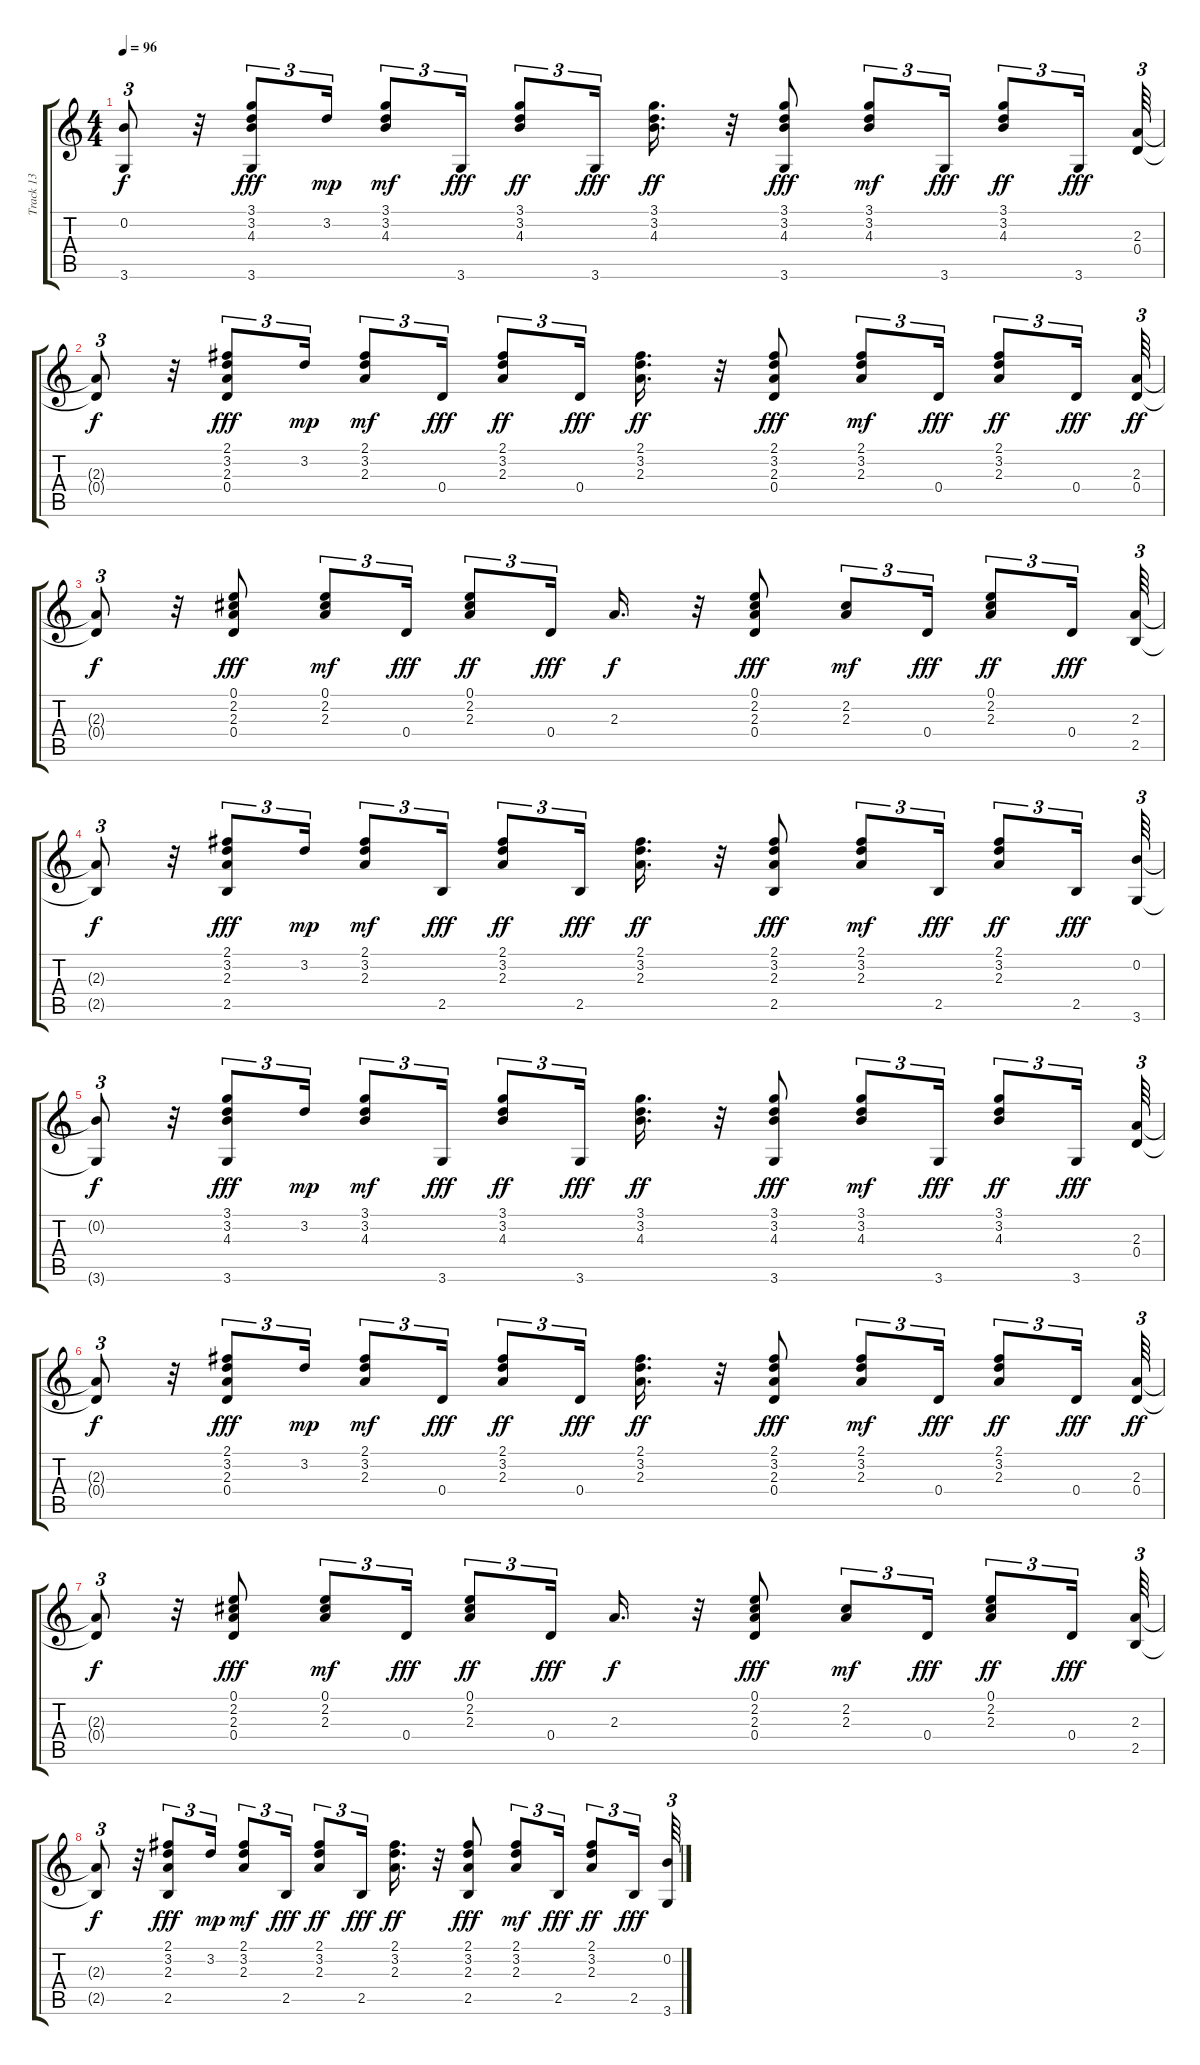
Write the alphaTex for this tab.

\track ("Track 13" "Track 13") {instrument acousticguitarsteel}
\staff {score tabs}
\tuning (E4 B3 G3 D3 A2 E2) {hide}
\ts (4 4)
\tempo 96
\clef g2
\ks c
(0.2{t} 3.6{t}).8{tu (3 2) dy f} r.32 (3.1 3.2 4.3 3.6).8{tu (3 2) dy fff} 3.2.16{tu (3 2) dy mp} (3.1 3.2 4.3).8{tu (3 2) dy mf} 3.6.16{tu (3 2) dy fff} (3.1 3.2 4.3).8{tu (3 2) dy ff} 3.6.16{tu (3 2) dy fff} (3.1 3.2 4.3).16{d dy ff} r.32 (3.1 3.2 4.3 3.6).8{dy fff} (3.1 3.2 4.3).8{tu (3 2) dy mf} 3.6.16{tu (3 2) dy fff} (3.1 3.2 4.3).8{tu (3 2) dy ff} 3.6.16{tu (3 2) dy fff} (2.3 0.4).64{tu (3 2)} |
(2.3{t} 0.4{t}).8{tu (3 2) dy f} r.32 (2.1 3.2 2.3 0.4).8{tu (3 2) dy fff} 3.2.16{tu (3 2) dy mp} (2.1 3.2 2.3).8{tu (3 2) dy mf} 0.4.16{tu (3 2) dy fff} (2.1 3.2 2.3).8{tu (3 2) dy ff} 0.4.16{tu (3 2) dy fff} (2.1 3.2 2.3).16{d dy ff} r.32 (2.1 3.2 2.3 0.4).8{dy fff} (2.1 3.2 2.3).8{tu (3 2) dy mf} 0.4.16{tu (3 2) dy fff} (2.1 3.2 2.3).8{tu (3 2) dy ff} 0.4.16{tu (3 2) dy fff} (2.3 0.4).64{tu (3 2) dy ff} |
(2.3{t} 0.4{t}).8{tu (3 2) dy f} r.32 (0.1 2.2 2.3 0.4).8{dy fff} (0.1 2.2 2.3).8{tu (3 2) dy mf} 0.4.16{tu (3 2) dy fff} (0.1 2.2 2.3).8{tu (3 2) dy ff} 0.4.16{tu (3 2) dy fff} 2.3.16{d dy f} r.32 (0.1 2.2 2.3 0.4).8{dy fff} (2.2 2.3).8{tu (3 2) dy mf} 0.4.16{tu (3 2) dy fff} (0.1 2.2 2.3).8{tu (3 2) dy ff} 0.4.16{tu (3 2) dy fff} (2.3 2.5).64{tu (3 2)} |
(2.3{t} 2.5{t}).8{tu (3 2) dy f} r.32 (2.1 3.2 2.3 2.5).8{tu (3 2) dy fff} 3.2.16{tu (3 2) dy mp} (2.1 3.2 2.3).8{tu (3 2) dy mf} 2.5.16{tu (3 2) dy fff} (2.1 3.2 2.3).8{tu (3 2) dy ff} 2.5.16{tu (3 2) dy fff} (2.1 3.2 2.3).16{d dy ff} r.32 (2.1 3.2 2.3 2.5).8{dy fff} (2.1 3.2 2.3).8{tu (3 2) dy mf} 2.5.16{tu (3 2) dy fff} (2.1 3.2 2.3).8{tu (3 2) dy ff} 2.5.16{tu (3 2) dy fff} (0.2 3.6).64{tu (3 2)} |
(0.2{t} 3.6{t}).8{tu (3 2) dy f} r.32 (3.1 3.2 4.3 3.6).8{tu (3 2) dy fff} 3.2.16{tu (3 2) dy mp} (3.1 3.2 4.3).8{tu (3 2) dy mf} 3.6.16{tu (3 2) dy fff} (3.1 3.2 4.3).8{tu (3 2) dy ff} 3.6.16{tu (3 2) dy fff} (3.1 3.2 4.3).16{d dy ff} r.32 (3.1 3.2 4.3 3.6).8{dy fff} (3.1 3.2 4.3).8{tu (3 2) dy mf} 3.6.16{tu (3 2) dy fff} (3.1 3.2 4.3).8{tu (3 2) dy ff} 3.6.16{tu (3 2) dy fff} (2.3 0.4).64{tu (3 2)} |
(2.3{t} 0.4{t}).8{tu (3 2) dy f} r.32 (2.1 3.2 2.3 0.4).8{tu (3 2) dy fff} 3.2.16{tu (3 2) dy mp} (2.1 3.2 2.3).8{tu (3 2) dy mf} 0.4.16{tu (3 2) dy fff} (2.1 3.2 2.3).8{tu (3 2) dy ff} 0.4.16{tu (3 2) dy fff} (2.1 3.2 2.3).16{d dy ff} r.32 (2.1 3.2 2.3 0.4).8{dy fff} (2.1 3.2 2.3).8{tu (3 2) dy mf} 0.4.16{tu (3 2) dy fff} (2.1 3.2 2.3).8{tu (3 2) dy ff} 0.4.16{tu (3 2) dy fff} (2.3 0.4).64{tu (3 2) dy ff} |
(2.3{t} 0.4{t}).8{tu (3 2) dy f} r.32 (0.1 2.2 2.3 0.4).8{dy fff} (0.1 2.2 2.3).8{tu (3 2) dy mf} 0.4.16{tu (3 2) dy fff} (0.1 2.2 2.3).8{tu (3 2) dy ff} 0.4.16{tu (3 2) dy fff} 2.3.16{d dy f} r.32 (0.1 2.2 2.3 0.4).8{dy fff} (2.2 2.3).8{tu (3 2) dy mf} 0.4.16{tu (3 2) dy fff} (0.1 2.2 2.3).8{tu (3 2) dy ff} 0.4.16{tu (3 2) dy fff} (2.3 2.5).64{tu (3 2)} |
(2.3{t} 2.5{t}).8{tu (3 2) dy f} r.32 (2.1 3.2 2.3 2.5).8{tu (3 2) dy fff} 3.2.16{tu (3 2) dy mp} (2.1 3.2 2.3).8{tu (3 2) dy mf} 2.5.16{tu (3 2) dy fff} (2.1 3.2 2.3).8{tu (3 2) dy ff} 2.5.16{tu (3 2) dy fff} (2.1 3.2 2.3).16{d dy ff} r.32 (2.1 3.2 2.3 2.5).8{dy fff} (2.1 3.2 2.3).8{tu (3 2) dy mf} 2.5.16{tu (3 2) dy fff} (2.1 3.2 2.3).8{tu (3 2) dy ff} 2.5.16{tu (3 2) dy fff} (0.2 3.6).64{tu (3 2)}
